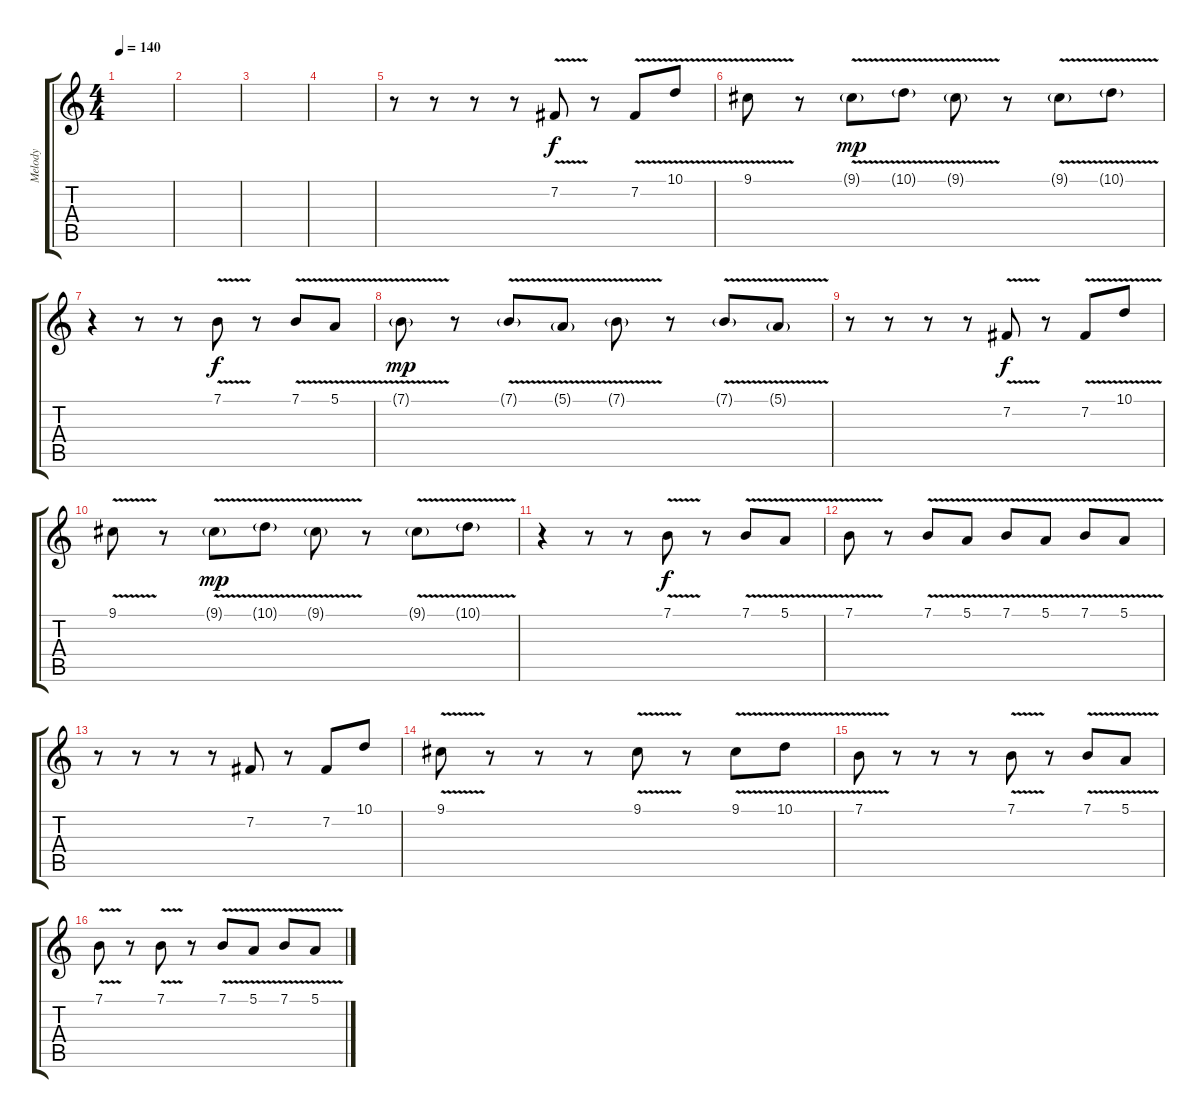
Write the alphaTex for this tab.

\track ("Melody" "Melody") {instrument lead2sawtooth}
\staff {score tabs}
\tuning (E4 B3 G3 D3 A2 E2) {hide}
\ts (4 4)
\tempo 140
\clef g2
\ks c
|
|
|
|
r.8 r.8 r.8 r.8 7.2{v}.8 r.8 7.2{v}.8 10.1{v}.8 |
9.1{v}.8 r.8{volume 8} 9.1{v g}.8{dy mp} 10.1{v g}.8 9.1{v g}.8 r.8 9.1{v g}.8 10.1{v g}.8 |
r.4 r.8 r.8 7.1{v}.8{dy f volume 16} r.8 7.1{v}.8 5.1{v}.8 |
7.1{v g}.8{dy mp volume 9} r.8 7.1{v g}.8 5.1{v g}.8 7.1{v g}.8 r.8 7.1{v g}.8 5.1{v g}.8 |
r.8 r.8 r.8 r.8 7.2{v}.8{dy f volume 16} r.8 7.2{v}.8 10.1{v}.8 |
9.1{v}.8 r.8{volume 8} 9.1{v g}.8{dy mp} 10.1{v g}.8 9.1{v g}.8 r.8 9.1{v g}.8 10.1{v g}.8 |
r.4 r.8 r.8 7.1{v}.8{dy f volume 16} r.8 7.1{v}.8 5.1{v}.8 |
7.1{v}.8 r.8 7.1{v}.8 5.1{v}.8 7.1{v}.8 5.1{v}.8 7.1{v}.8 5.1{v}.8 |
r.8 r.8 r.8 r.8 7.2.8 r.8 7.2.8 10.1.8 |
9.1{v}.8 r.8 r.8 r.8 9.1{v}.8 r.8 9.1{v}.8 10.1{v}.8 |
7.1{v}.8 r.8 r.8 r.8 7.1{v}.8 r.8 7.1{v}.8 5.1{v}.8 |
7.1{v}.8 r.8 7.1{v}.8 r.8 7.1{v}.8 5.1{v}.8 7.1{v}.8 5.1{v}.8
